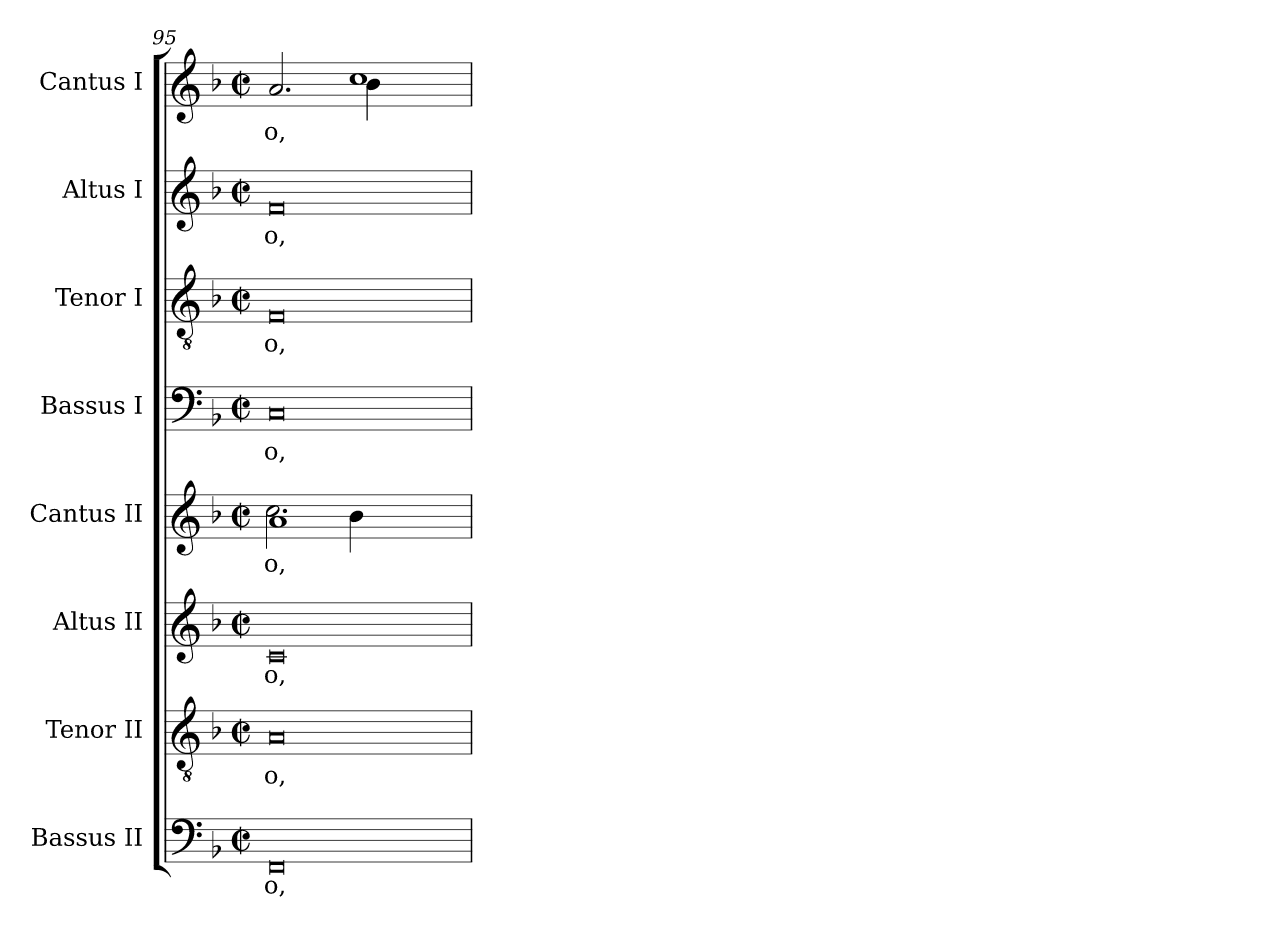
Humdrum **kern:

**kern	**text	**kern	**text	**kern	**text	**kern	**text	**kern	**text	**kern	**text	**kern	**text	**kern	**text
*part8	*part8	*part7	*part7	*part6	*part6	*part5	*part5	*part4	*part4	*part3	*part3	*part2	*part2	*part1	*part1
*staff8	*staff8	*staff7	*staff7	*staff6	*staff6	*staff5	*staff5	*staff4	*staff4	*staff3	*staff3	*staff2	*staff2	*staff1	*staff1
*I"Bassus II	*	*I"Tenor II	*	*I"Altus II	*	*I"Cantus II	*	*I"Bassus I	*	*I"Tenor I	*	*I"Altus I	*	*I"Cantus I	*
*clefF4	*	*clefGv2	*	*clefG2	*	*clefG2	*	*clefF4	*	*clefGv2	*	*clefG2	*	*clefG2	*
*k[b-]	*	*k[b-]	*	*k[b-]	*	*k[b-]	*	*k[b-]	*	*k[b-]	*	*k[b-]	*	*k[b-]	*
*F:	*	*F:	*	*F:	*	*F:	*	*F:	*	*F:	*	*F:	*	*F:	*
*M2/2	*	*M2/2	*	*M2/2	*	*M2/2	*	*M2/2	*	*M2/2	*	*M2/2	*	*M2/2	*
*met(c|)	*	*met(c|)	*	*met(c|)	*	*met(c|)	*	*met(c|)	*	*met(c|)	*	*met(c|)	*	*met(c|)	*
=95	=95	=95	=95	=95	=95	=95	=95	=95	=95	=95	=95	=95	=95	=95	=95
!LO:N:vis=0	!LO:LY:b:cj	!LO:N:vis=0	!LO:LY:b:cj	!LO:N:vis=0	!LO:LY:b:cj	!	!LO:LY:b:cj	!LO:N:vis=0	!LO:LY:b:cj	!LO:N:vis=0	!LO:LY:b:cj	!LO:N:vis=0	!LO:LY:b:cj	!	!LO:LY:b:cj
*	*	*	*	*	*	*^	*	*	*	*	*	*	*	*^	*
1FF	-o,	1A	-o,	1c	o,	1a	2.cc\	-o,	1C	o,	1F	-o,	1f	-o,	2.a/	2.ryy	-o,
.	.	.	.	.	.	.	4b-\	.	.	.	.	.	.	.	1cc	4b-\	.
2.ryy	.	2.ryy	.	2.ryy	.	2.ryy	2.ryy	.	2.ryy	.	2.ryy	.	2.ryy	.	.	2.ryy	.
*	*	*	*	*	*	*v	*v	*	*	*	*	*	*	*	*v	*v	*
=	=	=	=	=	=	=	=	=	=	=	=	=	=	=	=
*-	*-	*-	*-	*-	*-	*-	*-	*-	*-	*-	*-	*-	*-	*-	*-
